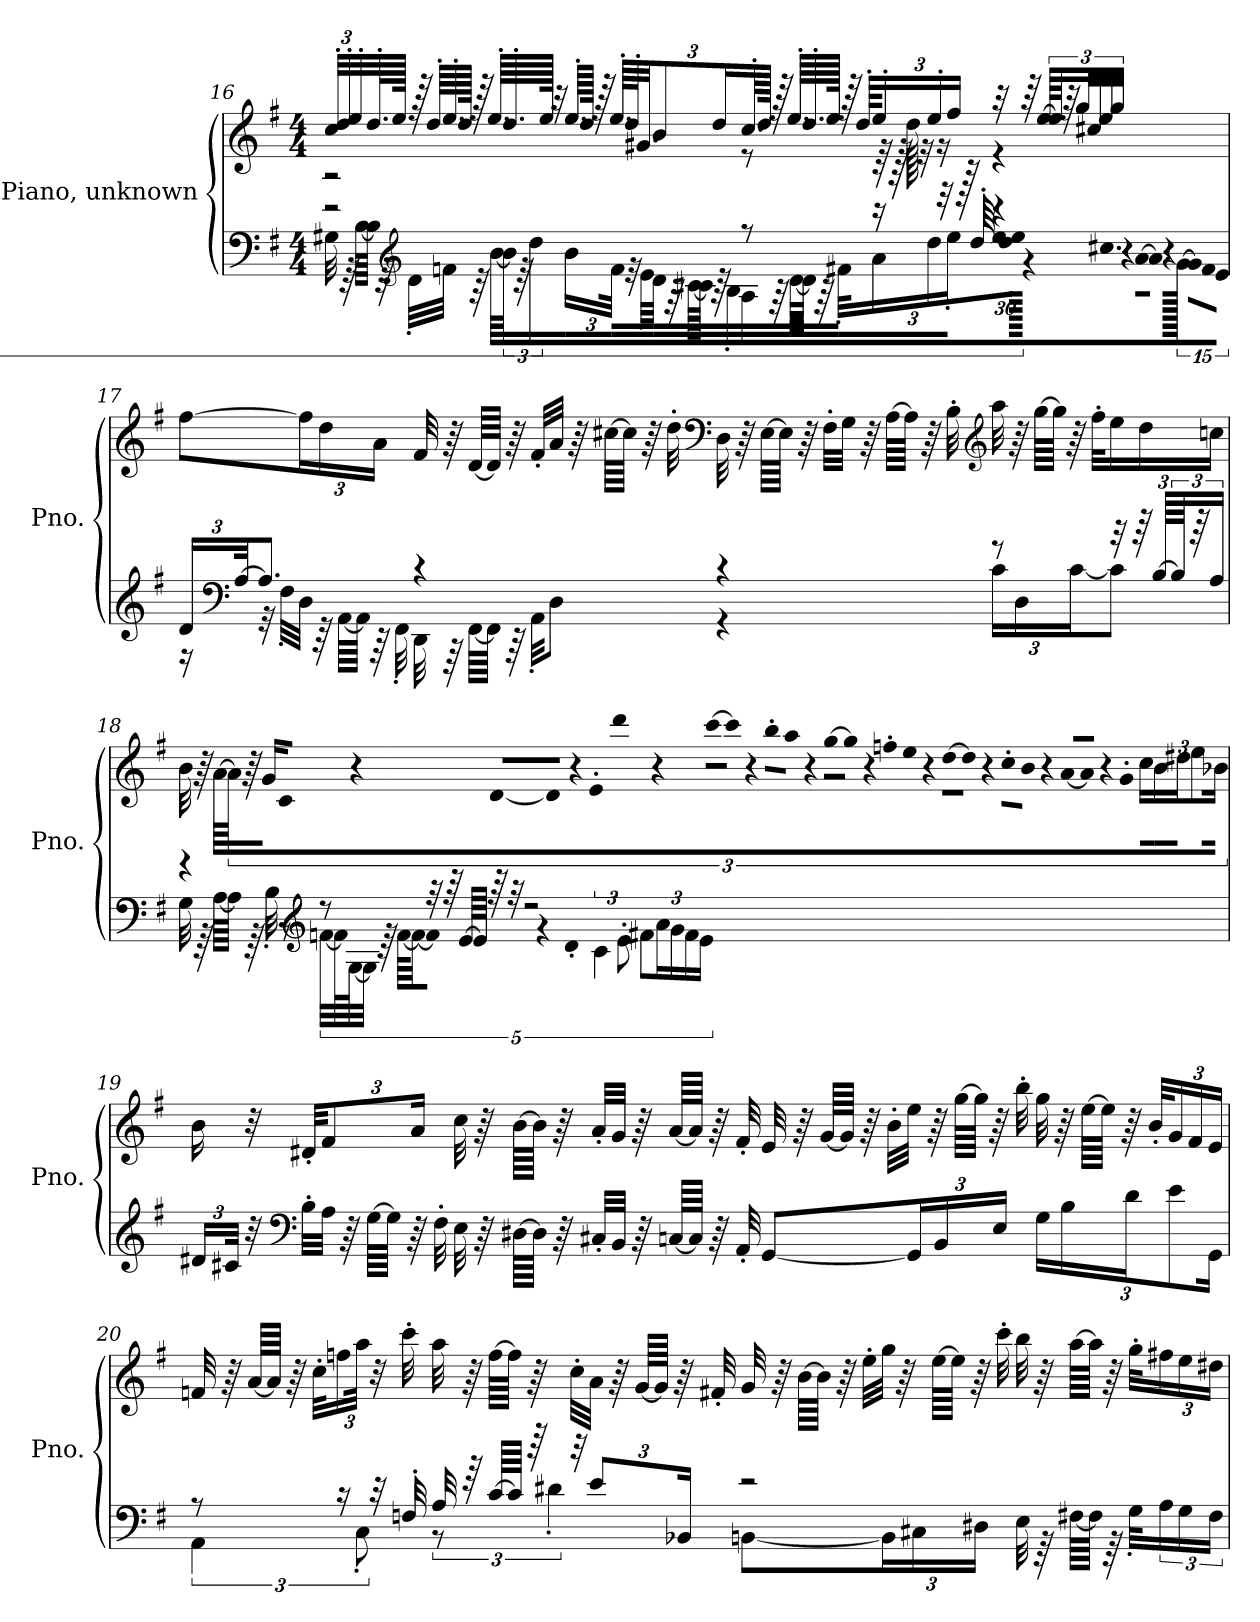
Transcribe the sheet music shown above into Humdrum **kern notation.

**kern	**kern
*part1	*part1
*staff2	*staff1
*I"Piano, unknown	*
*I'Pno.	*
!!LO:LB:g=z
*clefF4	*clefG2
*k[f#]	*k[f#]
*M4/4	*M4/4
=16	=16
*^	*
*	*	*Xbrackettup
*	*	*^
2r	32G#X\	48cc'/LLL	2r
.	.	48dd'/	.
.	64r	.	.
.	.	48ee'/	.
.	[64B\LLLL	.	.
.	64B\JJJJ]	64.dd'/L	.
.	64r	.	.
.	.	128ee/JJJJk	.
*clefG2	*	*	*
.	32d'\LLL	128r	.
.	.	64.dd'/LLLL	.
.	32fn\JJJ	64.ee'/	.
.	.	128dd/JJJJk	.
.	64r	128r	.
.	.	64.ee'/LLLL	.
.	[64b\LLLL	.	.
.	96b\JJJJ]	64.dd'/	.
.	96r	.	.
.	24dd\	.	.
.	.	128ee/JJJJk	.
.	.	32r	.
*	*Xbrackettup	*	*
.	24b\LL	64.ee'/LLLL	.
.	.	128dd/JJJJk	.
.	.	128r	.
.	.	64.ee'/LLLL	.
.	48f\JJk	.	.
.	32r	64dd'/J	.
.	.	32.g#X/JJ	.
.	32e'\LLL	.	.
.	32d\JJJ	12b/	.
.	64r	.	.
.	[64c#X\LLLL	.	.
.	64c#\JJJJ]	.	.
.	64r	.	.
.	.	24dd/L	.
.	32B'\	.	.
8r	32A\	64.cc'/LL	8r
.	.	128dd/JJJJk	.
.	64r	128r	.
.	.	64.ee'/LLLL	.
.	[64d\LLLL	.	.
.	64d\JJJJ]	64.dd'/	.
.	64r	.	.
.	.	128ee/JJJJk	.
.	32f#X'\KLL	128r	.
.	.	64.dd'/KKLL	.
16r	24a\	24ee'/	64r
.	.	.	128r
.	.	.	128dd\
.	.	.	32r
.	24dd\	24ee'/	.
32r	.	.	16r
.	24ee'\	24ff#/JJ	.
128r	.	.	.
64.dd'/	.	.	.
*	*brackettup	*	*
!	!LO:N:vis=64	!	!
4r	[960%17ee\LL	32r	4r
!	!LO:N:vis=64	!	!
.	960%17dd\ 960%17ee\]JJJJ	.	.
.	.	64r	.
.	1920ryy	.	.
!	!LO:N:vis=128	!	!
.	1920%17r	.	.
!	!LO:N:vis=64.	!	!
.	640%17cc#X\	.	.
.	.	[64ee/LLLL	.
*	*	*brackettup	*
.	.	96ee/JJJJ]	.
!	!LO:N:vis=128	!	!
.	1920%17r	.	.
.	.	96r	.
!	!LO:N:vis=256	!	!
.	[1920%17a\KLLLL	.	.
.	.	24gg/LL	.
!	!LO:N:vis=64.	!	!
.	640%17a\JJJJ]	.	.
.	1920ryy	.	.
!	!LO:N:vis=128	!	!
.	1920%17r	.	.
*	*	*Xbrackettup	*
.	[960g\	24cc#X/	.
.	320%13g\LL]	.	.
.	24f#\	24ee/	.
.	24e\JJ	24gg/JJ	.
*	*	*v	*v
!!LO:LB:g=z
=17	=17	=17
*Xbrackettup	*	*
24d/LL	16r	[8ff#\L
*clefF4	*	*
[48A/JK	.	.
8.A/J]	32r	.
.	32F#'\LLL	.
.	32D\JJJ	24ff#\L]
.	64r	.
.	.	24dd\
.	[64AA\LLLL	.
.	64AA\JJJJ]	.
.	64r	.
.	.	24a\JJ
.	32FF#'\	.
4r	32DD\	32f#/
.	64r	64r
.	[64FF#\LLLL	[64d/LLLL
.	64FF#\JJJJ]	64d/JJJJ]
.	64r	64r
.	32AA'\KKL	32f#'/LLL
.	8D\J	32a/JJJ
.	.	64r
.	.	[64cc#X\LLLL
.	.	64cc#\JJJJ]
.	.	64r
.	.	32dd'\
*	*	*clefF4
4r	4r	32D\
.	.	64r
.	.	[64E\LLLL
.	.	64E\JJJJ]
.	.	64r
.	.	32F#'\LLL
.	.	32G\JJJ
.	.	64r
.	.	[64A\LLLL
.	.	64A\JJJJ]
.	.	64r
.	.	32B'\
*	*	*clefG2
8r	24c\LL	32aa\
.	.	64r
.	24D\	.
.	.	[64gg\LLLL
.	.	64gg\JJJJ]
.	.	64r
.	[24c\J	.
.	.	32ff#'\KLL
32r	8c\J]	24ee\
64r	.	.
.	.	24dd\
[64B/LLLL	.	.
*brackettup	*	*
96B/JJJJ]	.	.
96r	.	.
24A/	.	24ccn\JJ
!!LO:LB:g=z
=18	=18	=18
4r	32G\	32b\
.	64r	64r
.	[64A\LLLL	[64a/LLLL
*	*	*brackettup
.	64A\JJJJ]	96a/JJJJ]
.	.	96r
.	64r	.
.	.	24g/LL
.	32B'\	.
.	8r	32c/JJk
.	.	64r
.	.	[64d/LLLL
.	.	64d/JJJJ]
.	.	64r
.	.	32e'/
*clefG2	*	*
8r	[40fn\LLL	32ddd\
.	80f\L]	.
.	.	64r
.	[80G\J	.
.	.	[64ccc\LLLL
.	40G\JJJ]	.
.	.	64ccc\JJJJ]
.	80r	.
.	.	64r
.	[80f\KLLL	.
.	.	32bb'\LLL
.	40f\J_	.
32r	16f\JJ]	32aa\JJJ
64r	.	64r
[64e/LLLL	.	[64gg\LLLL
64e/JJJJ]	32r	64gg\JJJJ]
64r	.	64r
32r	32d'\	32ffn'\
2r	6c\	32ee\
.	.	64r
.	.	[64dd\LLLL
.	.	64dd\JJJJ]
.	.	64r
.	.	32cc'\LLL
.	.	32b\JJJ
.	.	64r
.	12e'\	.
.	.	[64a/LLLL
.	.	64a/JJJJ]
.	.	64r
.	.	32g'/
*	*Xbrackettup	*Xbrackettup
.	12f#X\L	24cc\LL
.	.	24b\
.	24a\L	24dd#X\J
.	24g\	12ee\
.	24f#\	.
.	24e\JJ	24b-X\Jk
*v	*v	*
!!LO:PB:g=z
=19	=19
24d#X/LL	16b\
48c#X/JJk	.
32r	32r
*clefF4	*
32B'\LLL	32d#X'/KKL
32A\JJJ	12f#/
64r	.
[64G\LLLL	.
64G\JJJJ]	.
64r	.
.	24a/Jk
32F#'\	.
32E\	32cc\
64r	64r
[64D#X\LLLL	[64b\LLLL
64D#\JJJJ]	64b\JJJJ]
64r	64r
32C#X'/LLL	32a'/LLL
32BB/JJJ	32g/JJJ
64r	64r
[64Cn/LLLL	[64a/LLLL
64C/JJJJ]	64a/JJJJ]
64r	64r
32AA'/	32f#'/
[8GG/L	32e/
.	64r
.	[64g/LLLL
.	64g/JJJJ]
.	64r
.	32b'\LLL
24GG/L]	32ee\JJJ
.	64r
24BB/	.
.	[64gg\LLLL
.	64gg\JJJJ]
.	64r
24E/JJ	.
.	32bb'\
24G\LL	32gg\
.	64r
24B\	.
.	[64ee\LLLL
.	64ee\JJJJ]
.	64r
24d#\J	.
.	32b'/KLL
12e\	24g/
.	24f#/
24GG\Jk	24e/JJ
!!LO:LB:g=z
=20	=20
*^	*
*	*brackettup	*
8r	6AA\	32fn/
.	.	64r
.	.	[64a/LLLL
.	.	64a/JJJJ]
.	.	64r
.	.	32cc'\KLL
16r	.	24ffn\
.	12C'\	48aa\JJk
32r	.	32r
32Fn'/	.	32ccc'\
32A/	12r	32aa\
64r	.	64r
[64c/LLLL	.	[64ff\LLLL
64c/JJJJ]	.	64ff\JJJJ]
64r	.	64r
.	6d#X'\	.
32r	.	32cc'\LLL
*Xbrackettup	*	*
12e/L	.	32a\JJJ
.	.	64r
.	.	[64g/LLLL
.	.	64g/JJJJ]
.	.	64r
24BB-X/Jk	.	.
.	.	32f#X'/
2r	[8BBn\L	32g/
.	.	64r
.	.	[64b\LLLL
.	.	64b\JJJJ]
.	.	64r
.	.	32ee'\LLL
.	24BB\L]	32gg\JJJ
.	.	64r
.	24C#X\	.
.	.	[64ee\LLLL
.	.	64ee\JJJJ]
.	.	64r
.	24D#X\JJ	.
.	.	32ccc'\
.	32E\	32bb\
.	64r	64r
.	[64F#X\LLLL	[64aa\LLLL
.	64F#\JJJJ]	64aa\JJJJ]
.	64r	64r
.	32G'\KLL	32gg'\KLL
.	24A\	24ff#X\
.	24G\	24ee\
.	24F#\JJ	24dd#X\JJ
*v	*v	*
=	=
*-	*-
